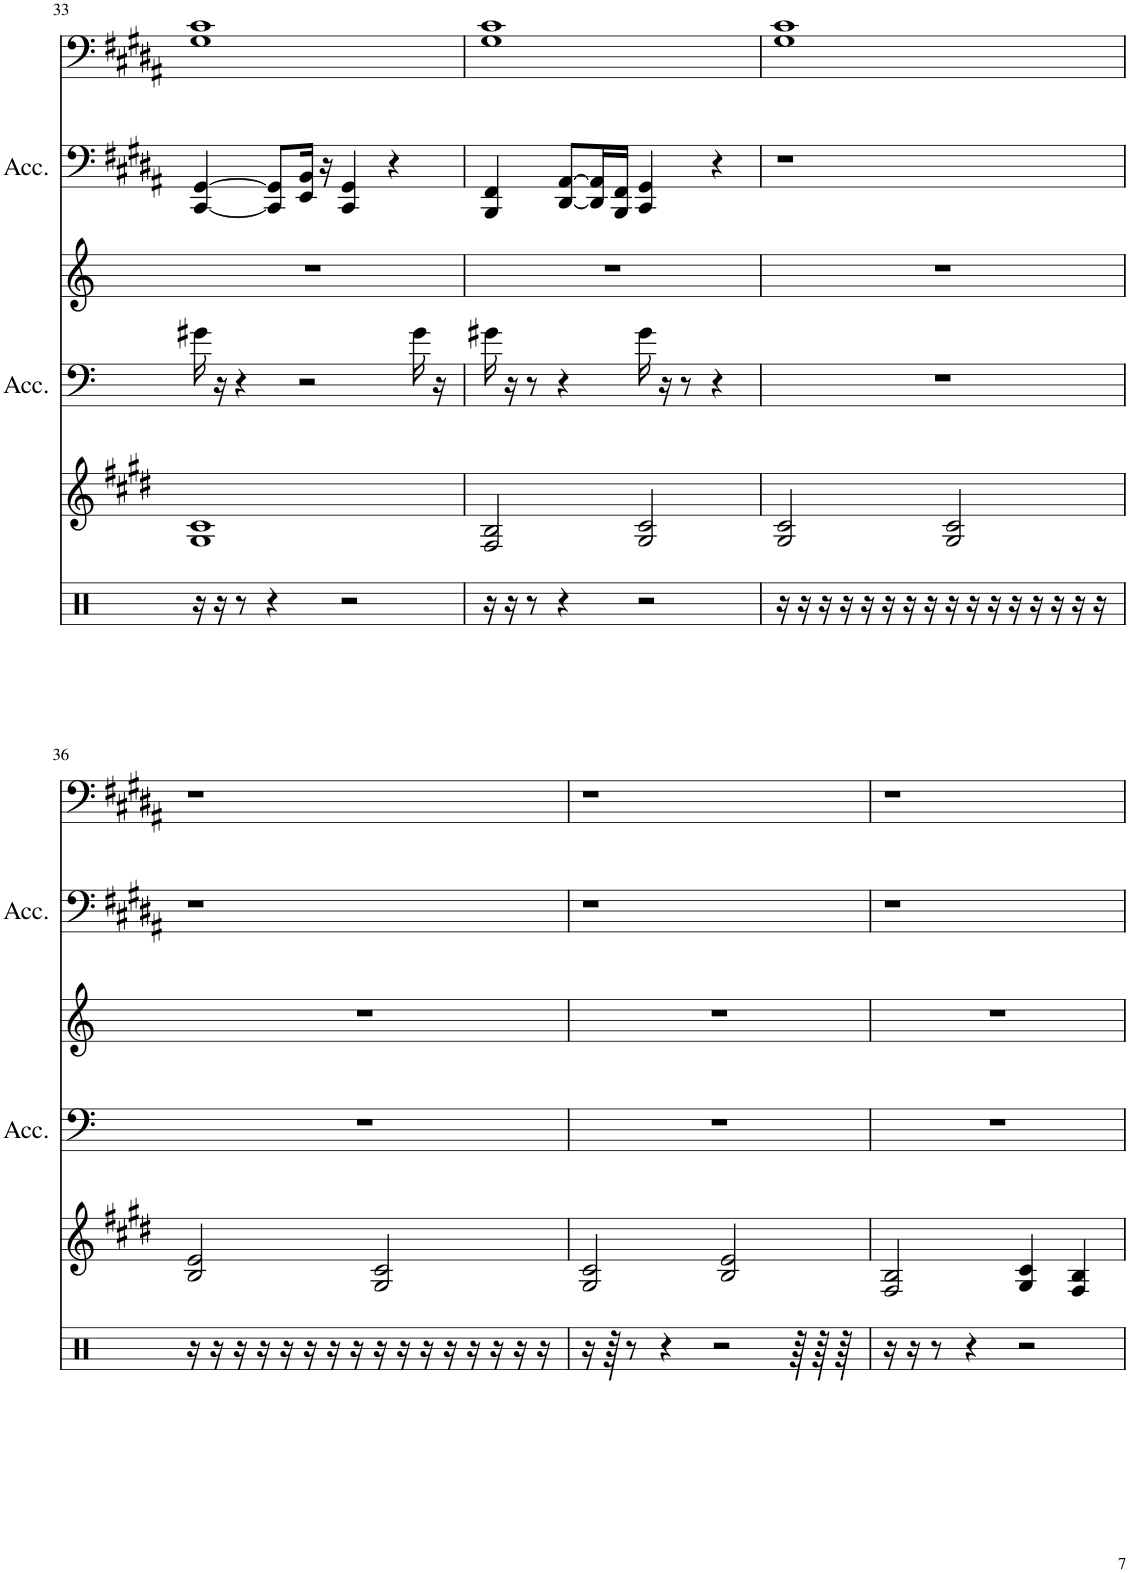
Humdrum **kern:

**kern	**kern	**kern	**kern	**kern	**kern
*part6	*part5	*part4	*part3	*part2	*part1
*staff6	*staff5	*staff4	*staff3	*staff2	*staff1
*I"Track 8	*I"Track 7	*I"Accordion	*I"Track 6	*I"Accordion	*I"Track 3
*	*	*I'Acc.	*	*I'Acc.	*
!!LO:PB:g=z
*clefX	*clefG2	*clefF4	*clefG2	*clefF4	*clefF4
*	*	*Trd7c12	*Trd-7c-12	*Trd-7c-12	*
*k[]	*k[f#c#g#d#]	*k[]	*k[]	*k[f#c#g#d#a#]	*k[f#c#g#d#a#]
*M4/4	*M4/4	*M4/4	*M4/4	*M4/4	*M4/4
=33	=33	=33	=33	=33	=33
16r	1G# 1c#	16g#X\	1r	[4CC#/ [4GG#/	1G# 1c#
16r	.	16r	.	.	.
8r	.	4r	.	.	.
4r	.	.	.	8CC#/] 8GG#/]L	.
.	.	2r	.	16EE/ 16BB/Jk	.
.	.	.	.	16r	.
2r	.	.	.	4CC#/ 4GG#/	.
.	.	.	.	4r	.
.	.	16g#\	.	.	.
.	.	16r	.	.	.
=34	=34	=34	=34	=34	=34
16r	2F#/ 2B/	16g#X\	1r	4BBB/ 4FF#/	1G# 1c#
16r	.	16r	.	.	.
8r	.	8r	.	.	.
4r	.	4r	.	[8DD#/ [8AA#/L	.
.	.	.	.	16DD#/] 16AA#/]L	.
.	.	.	.	16BBB/ 16FF#/JJ	.
2r	2G#/ 2c#/	16g#\	.	4CC#/ 4GG#/	.
.	.	16r	.	.	.
.	.	8r	.	.	.
.	.	4r	.	4r	.
=35	=35	=35	=35	=35	=35
16r	2G#/ 2c#/	1r	1r	1r	1G# 1c#
16r	.	.	.	.	.
16r	.	.	.	.	.
16r	.	.	.	.	.
16r	.	.	.	.	.
16r	.	.	.	.	.
16r	.	.	.	.	.
16r	.	.	.	.	.
16r	2G#/ 2c#/	.	.	.	.
16r	.	.	.	.	.
16r	.	.	.	.	.
16r	.	.	.	.	.
16r	.	.	.	.	.
16r	.	.	.	.	.
16r	.	.	.	.	.
16r	.	.	.	.	.
!!LO:LB:g=z
=36	=36	=36	=36	=36	=36
16r	2B/ 2e/	1r	1r	1r	1r
16r	.	.	.	.	.
16r	.	.	.	.	.
16r	.	.	.	.	.
16r	.	.	.	.	.
16r	.	.	.	.	.
16r	.	.	.	.	.
16r	.	.	.	.	.
16r	2G#/ 2c#/	.	.	.	.
16r	.	.	.	.	.
16r	.	.	.	.	.
16r	.	.	.	.	.
16r	.	.	.	.	.
16r	.	.	.	.	.
16r	.	.	.	.	.
16r	.	.	.	.	.
=37	=37	=37	=37	=37	=37
16r	2G#/ 2c#/	1r	1r	1r	1r
64r	.	.	.	.	.
8r	.	.	.	.	.
4r	.	.	.	.	.
2r	.	.	.	.	.
.	2B/ 2e/	.	.	.	.
64r	.	.	.	.	.
64r	.	.	.	.	.
64r	.	.	.	.	.
=38	=38	=38	=38	=38	=38
16r	2F#/ 2B/	1r	1r	1r	1r
16r	.	.	.	.	.
8r	.	.	.	.	.
4r	.	.	.	.	.
2r	4G#/ 4c#/	.	.	.	.
.	4F#/ 4B/	.	.	.	.
=	=	=	=	=	=
*-	*-	*-	*-	*-	*-
